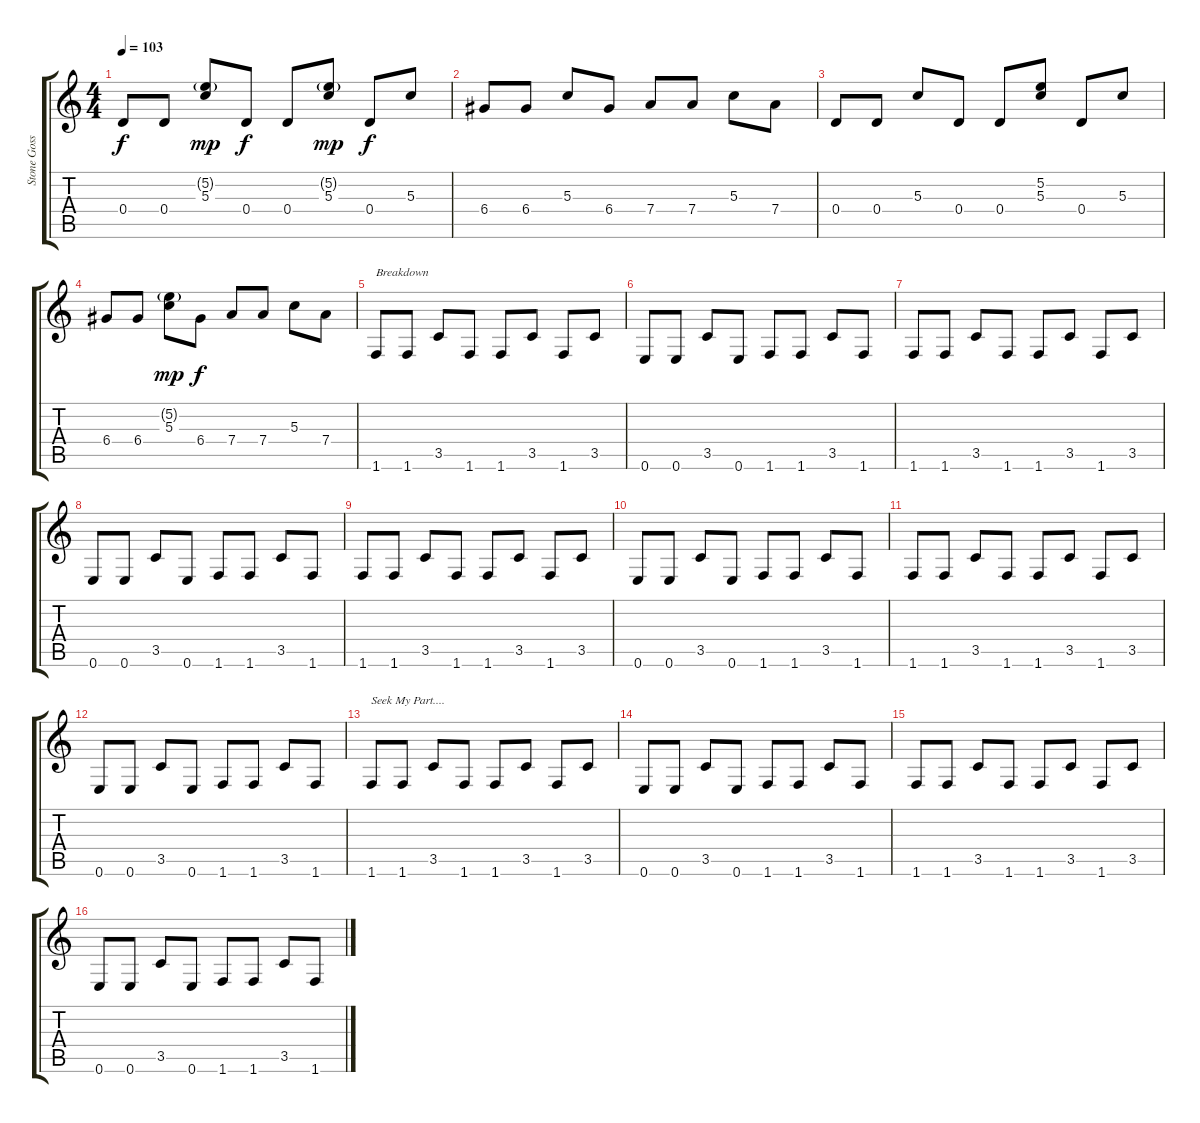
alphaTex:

\track ("Stone Gossard" "Stone Goss") {instrument electricguitarmuted}
\staff {score tabs}
\tuning (E4 B3 G3 D3 A2 E2) {hide}
\ts (4 4)
\tempo 103
\clef g2
\ks c
0.4.8{dy f} 0.4.8 (5.2{g} 5.3).8{dy mp} 0.4.8{dy f} 0.4.8 (5.2{g} 5.3).8{dy mp} 0.4.8{dy f} 5.3.8 |
6.4.8 6.4.8 5.3.8 6.4.8 7.4.8 7.4.8 5.3.8 7.4.8 |
0.4.8 0.4.8 5.3.8 0.4.8 0.4.8 (5.2 5.3).8 0.4.8 5.3.8 |
6.4.8 6.4.8 (5.2{g} 5.3).8{dy mp} 6.4.8{dy f} 7.4.8 7.4.8 5.3.8 7.4.8 |
1.6.8{txt "Breakdown"} 1.6.8 3.5.8 1.6.8 1.6.8 3.5.8 1.6.8 3.5.8 |
0.6.8 0.6.8 3.5.8 0.6.8 1.6.8 1.6.8 3.5.8 1.6.8 |
1.6.8 1.6.8 3.5.8 1.6.8 1.6.8 3.5.8 1.6.8 3.5.8 |
0.6.8 0.6.8 3.5.8 0.6.8 1.6.8 1.6.8 3.5.8 1.6.8 |
1.6.8 1.6.8 3.5.8 1.6.8 1.6.8 3.5.8 1.6.8 3.5.8 |
0.6.8 0.6.8 3.5.8 0.6.8 1.6.8 1.6.8 3.5.8 1.6.8 |
1.6.8 1.6.8 3.5.8 1.6.8 1.6.8 3.5.8 1.6.8 3.5.8 |
0.6.8 0.6.8 3.5.8 0.6.8 1.6.8 1.6.8 3.5.8 1.6.8 |
1.6.8{txt "Seek My Part...."} 1.6.8 3.5.8 1.6.8 1.6.8 3.5.8 1.6.8 3.5.8 |
0.6.8 0.6.8 3.5.8 0.6.8 1.6.8 1.6.8 3.5.8 1.6.8 |
1.6.8 1.6.8 3.5.8 1.6.8 1.6.8 3.5.8 1.6.8 3.5.8 |
0.6.8 0.6.8 3.5.8 0.6.8 1.6.8 1.6.8 3.5.8 1.6.8
